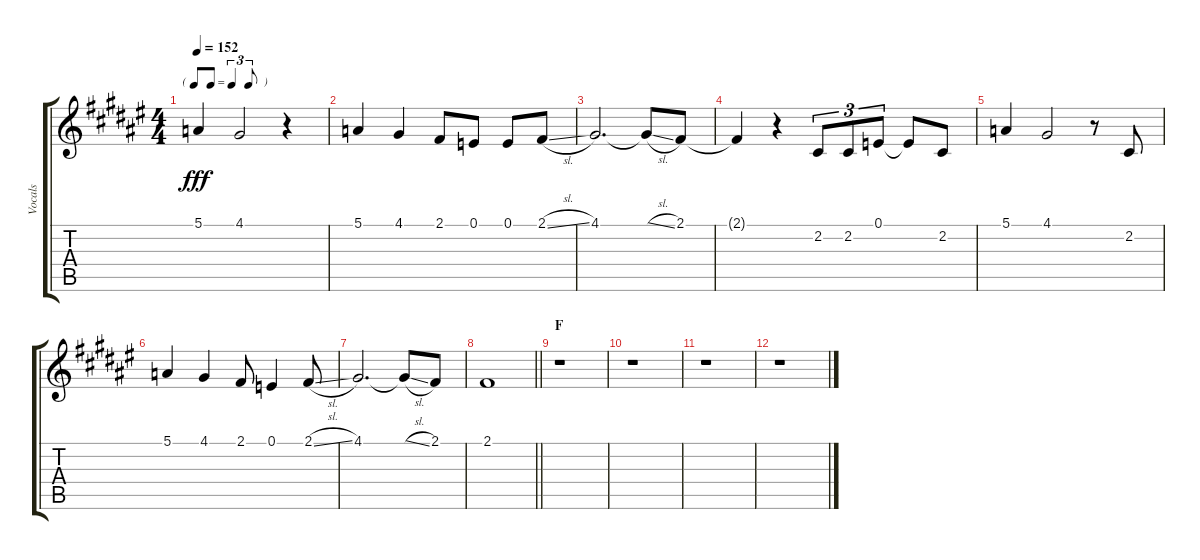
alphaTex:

\track ("Vocals" "Vocals") {instrument voiceoohs}
\staff {score tabs}
\tuning (E4 B3 G3 D3 A2 E2) {hide}
\ts (4 4)
\tf triplet8th
\tempo 152
\clef g2
\ks f#
5.1.4{dy fff} 4.1.2 r.4 |
5.1.4 4.1.4 2.1.8 0.1.8 0.1.8 2.1{sl}.8 |
4.1.2{d} 4.1{sl t}.8 2.1.8 |
2.1{t}.4 r.4 2.2.8{tu (3 2)} 2.2.8{tu (3 2)} 0.1.8{tu (3 2)} 0.1{t}.8 2.2.8 |
5.1.4 4.1.2 r.8 2.2.8 |
5.1.4 4.1.4 2.1.8 0.1.4 2.1{sl}.8 |
4.1.2{d} 4.1{sl t}.8 2.1.8 |
\barLineRight lightlight
2.1.1 |
\section ("" "F")
r.1 |
r.1 |
r.1 |
r.1
